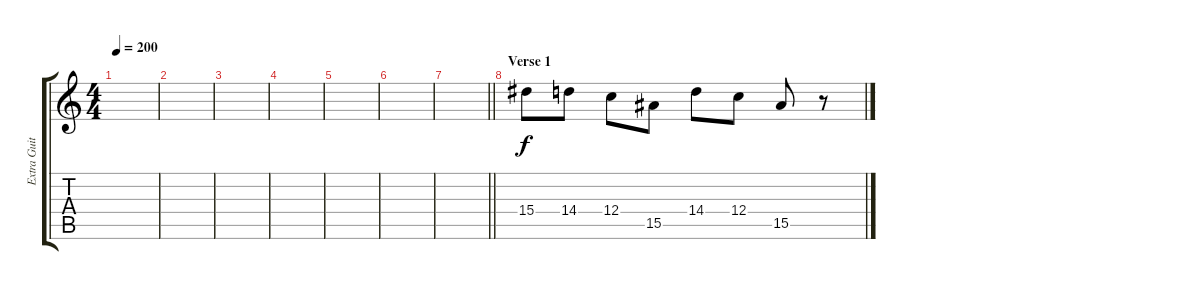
\track ("Extra Guitar" "Extra Guit") {instrument distortionguitar}
\staff {score tabs}
\tuning (D4 A3 F3 C3 G2 D2) {hide}
\ts (4 4)
\tempo 200
\clef g2
\ks c
|
|
|
|
|
|
\barLineRight lightlight
|
\section ("" "Verse 1")
15.4.8{dy f volume 13 balance 0 instrument distortionguitar} 14.4.8 12.4.8 15.5.8 14.4.8 12.4.8 15.5.8 r.8
